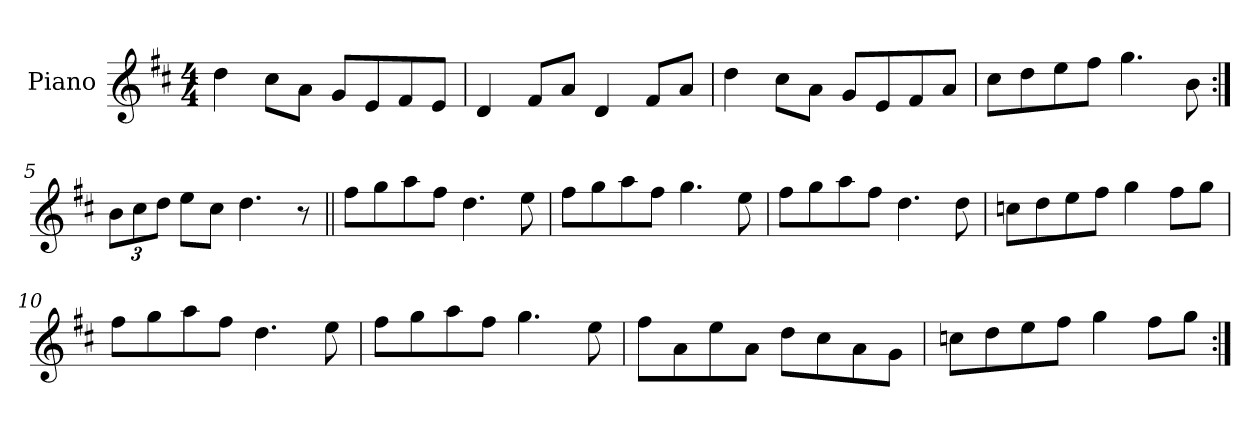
**kern
*part1
*staff1
*I"Piano
*I'Pno
*clefG2
*k[f#c#]
*D:
*M4/4
=1
4dd\
8cc#\L
8a\J
8g/L
8e/
8f#/
8e/J
=2
4d/
8f#/L
8a/J
4d/
8f#/L
8a/J
=3
4dd\
8cc#\L
8a\J
8g/L
8e/
8f#/
8a/J
=4
8cc#\L
8dd\
8ee\
8ff#\J
4.gg\
8b\
!!LO:LB:g=z
=5:|!
12b\L
12cc#\
12dd\J
8ee\L
8cc#\J
4.dd\
8r
=6||
8ff#\L
8gg\
8aa\
8ff#\J
4.dd\
8ee\
=7
8ff#\L
8gg\
8aa\
8ff#\J
4.gg\
8ee\
=8
8ff#\L
8gg\
8aa\
8ff#\J
4.dd\
8dd\
=9
8ccn\L
8dd\
8ee\
8ff#\J
4gg\
8ff#\L
8gg\J
!!LO:LB:g=z
=10
8ff#\L
8gg\
8aa\
8ff#\J
4.dd\
8ee\
=11
8ff#\L
8gg\
8aa\
8ff#\J
4.gg\
8ee\
=12
8ff#\L
8a\
8ee\
8a\J
8dd\L
8cc#\
8a\
8g\J
=13
8ccn\L
8dd\
8ee\
8ff#\J
4gg\
8ff#\L
8gg\J
=:|!
*-
